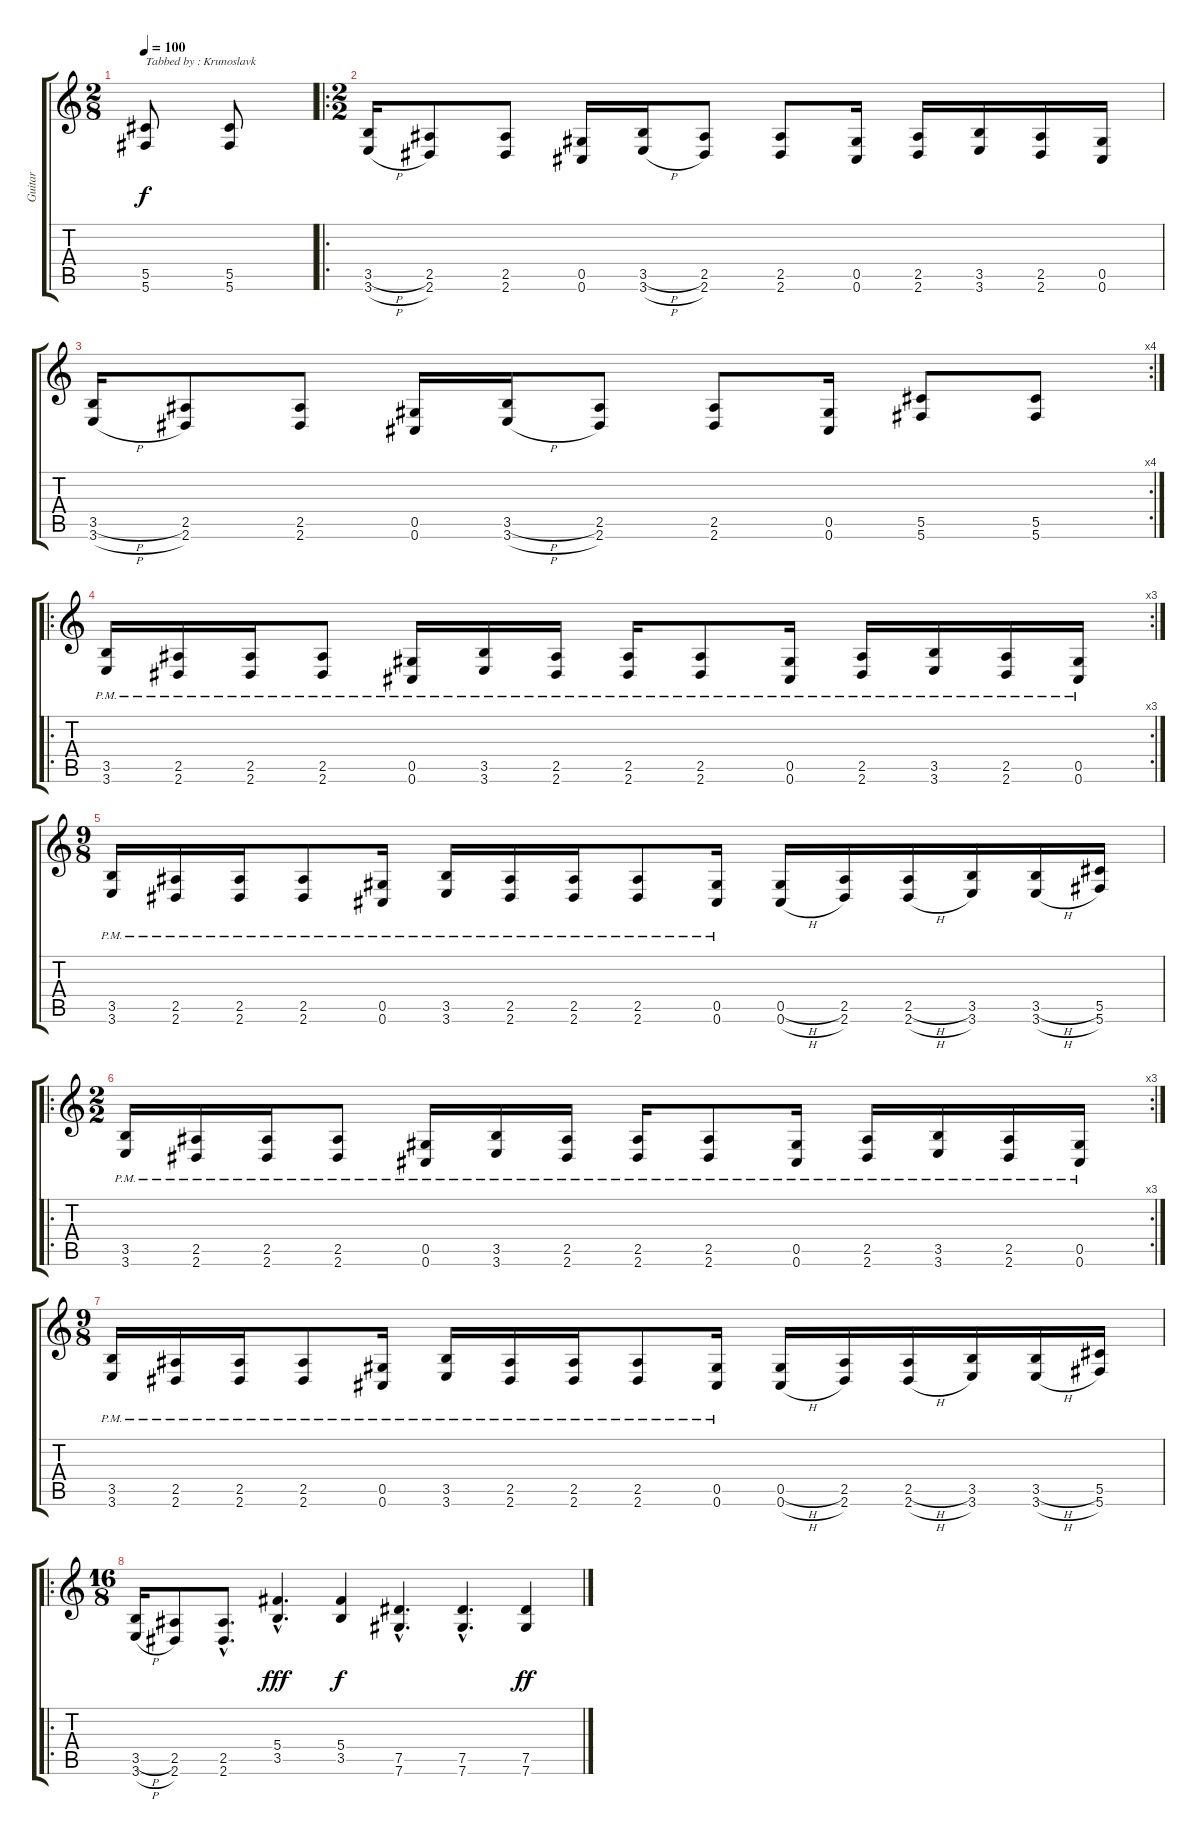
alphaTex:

\track ("Guitar" "Guitar") {instrument distortionguitar}
\staff {score tabs}
\tuning (Eb4 Bb3 Gb3 Db3 Ab2 Db2) {hide}
\ts (2 8)
\tempo 100
\clef g2
\ks c
(5.5 5.6).8{txt "Tabbed by : Krunoslavk" dy f instrument distortionguitar} (5.5 5.6).8 |
\ro
\ts (2 2)
(3.5{h} 3.6{h}).16 (2.5 2.6).8 (2.5 2.6).8 (0.5 0.6).16 (3.5{h} 3.6{h}).16 (2.5 2.6).8 (2.5 2.6).8 (0.5 0.6).16 (2.5 2.6).16 (3.5 3.6).16 (2.5 2.6).16 (0.5 0.6).16 |
\rc 4
(3.5{h} 3.6{h}).16 (2.5 2.6).8 (2.5 2.6).8 (0.5 0.6).16 (3.5{h} 3.6{h}).16 (2.5 2.6).8 (2.5 2.6).8 (0.5 0.6).16 (5.5 5.6).8 (5.5 5.6).8 |
\ro
\rc 3
(3.5{pm} 3.6{pm}).16 (2.5{pm} 2.6{pm}).16 (2.5{pm} 2.6{pm}).16 (2.5{pm} 2.6{pm}).8 (0.5{pm} 0.6{pm}).16 (3.5{pm} 3.6{pm}).16 (2.5{pm} 2.6{pm}).16 (2.5{pm} 2.6{pm}).16 (2.5{pm} 2.6{pm}).8 (0.5{pm} 0.6{pm}).16 (2.5{pm} 2.6{pm}).16 (3.5{pm} 3.6{pm}).16 (2.5{pm} 2.6{pm}).16 (0.5{pm} 0.6{pm}).16 |
\ts (9 8)
(3.5{pm} 3.6{pm}).16 (2.5{pm} 2.6{pm}).16 (2.5{pm} 2.6{pm}).16 (2.5{pm} 2.6{pm}).8 (0.5{pm} 0.6{pm}).16 (3.5{pm} 3.6{pm}).16 (2.5{pm} 2.6{pm}).16 (2.5{pm} 2.6{pm}).16 (2.5{pm} 2.6{pm}).8 (0.5{pm} 0.6{pm}).16 (0.5{h} 0.6{h}).16 (2.5 2.6).16 (2.5{h} 2.6{h}).16 (3.5 3.6).16 (3.5{h} 3.6{h}).16 (5.5 5.6).16 |
\ro
\rc 3
\ts (2 2)
(3.5{pm} 3.6{pm}).16 (2.5{pm} 2.6{pm}).16 (2.5{pm} 2.6{pm}).16 (2.5{pm} 2.6{pm}).8 (0.5{pm} 0.6{pm}).16 (3.5{pm} 3.6{pm}).16 (2.5{pm} 2.6{pm}).16 (2.5{pm} 2.6{pm}).16 (2.5{pm} 2.6{pm}).8 (0.5{pm} 0.6{pm}).16 (2.5{pm} 2.6{pm}).16 (3.5{pm} 3.6{pm}).16 (2.5{pm} 2.6{pm}).16 (0.5{pm} 0.6{pm}).16 |
\ts (9 8)
(3.5{pm} 3.6{pm}).16 (2.5{pm} 2.6{pm}).16 (2.5{pm} 2.6{pm}).16 (2.5{pm} 2.6{pm}).8 (0.5{pm} 0.6{pm}).16 (3.5{pm} 3.6{pm}).16 (2.5{pm} 2.6{pm}).16 (2.5{pm} 2.6{pm}).16 (2.5{pm} 2.6{pm}).8 (0.5{pm} 0.6{pm}).16 (0.5{h} 0.6{h}).16 (2.5 2.6).16 (2.5{h} 2.6{h}).16 (3.5 3.6).16 (3.5{h} 3.6{h}).16 (5.5 5.6).16 |
\ro
\ts (16 8)
(3.5{h} 3.6{h}).16 (2.5 2.6).8 (2.5{hac} 2.6{hac}).8{d} (5.4{hac} 3.5{hac}).4{d dy fff} (5.4 3.5).4{dy f} (7.5{hac} 7.6{hac}).4{d} (7.5{hac} 7.6{hac}).4{d} (7.5 7.6).4{dy ff}
